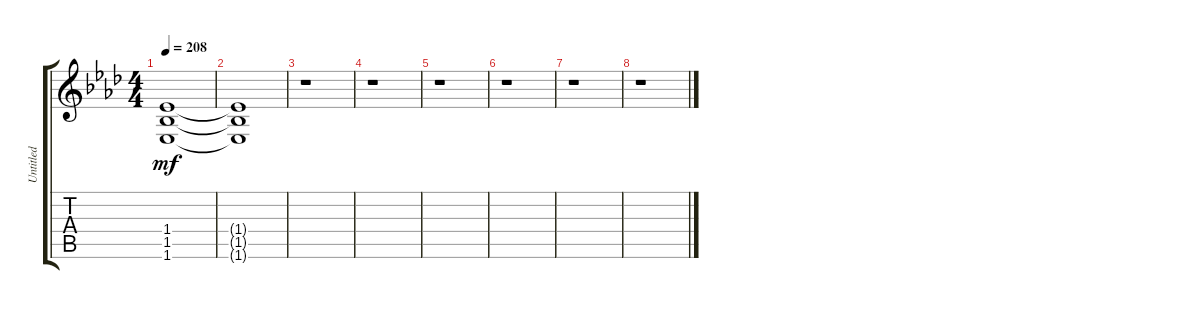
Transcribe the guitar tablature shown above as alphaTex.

\track ("Untitled" "Untitled") {instrument distortionguitar}
\staff {score tabs}
\tuning (E4 B3 G3 D3 A2 D2) {hide}
\ts (4 4)
\tempo 208
\clef g2
\ks ab
(1.4{t} 1.5{t} 1.6{t}).1{dy mf} |
(1.4{t} 1.5{t} 1.6{t}).1 |
r.1 |
r.1 |
r.1 |
r.1 |
r.1 |
r.1
